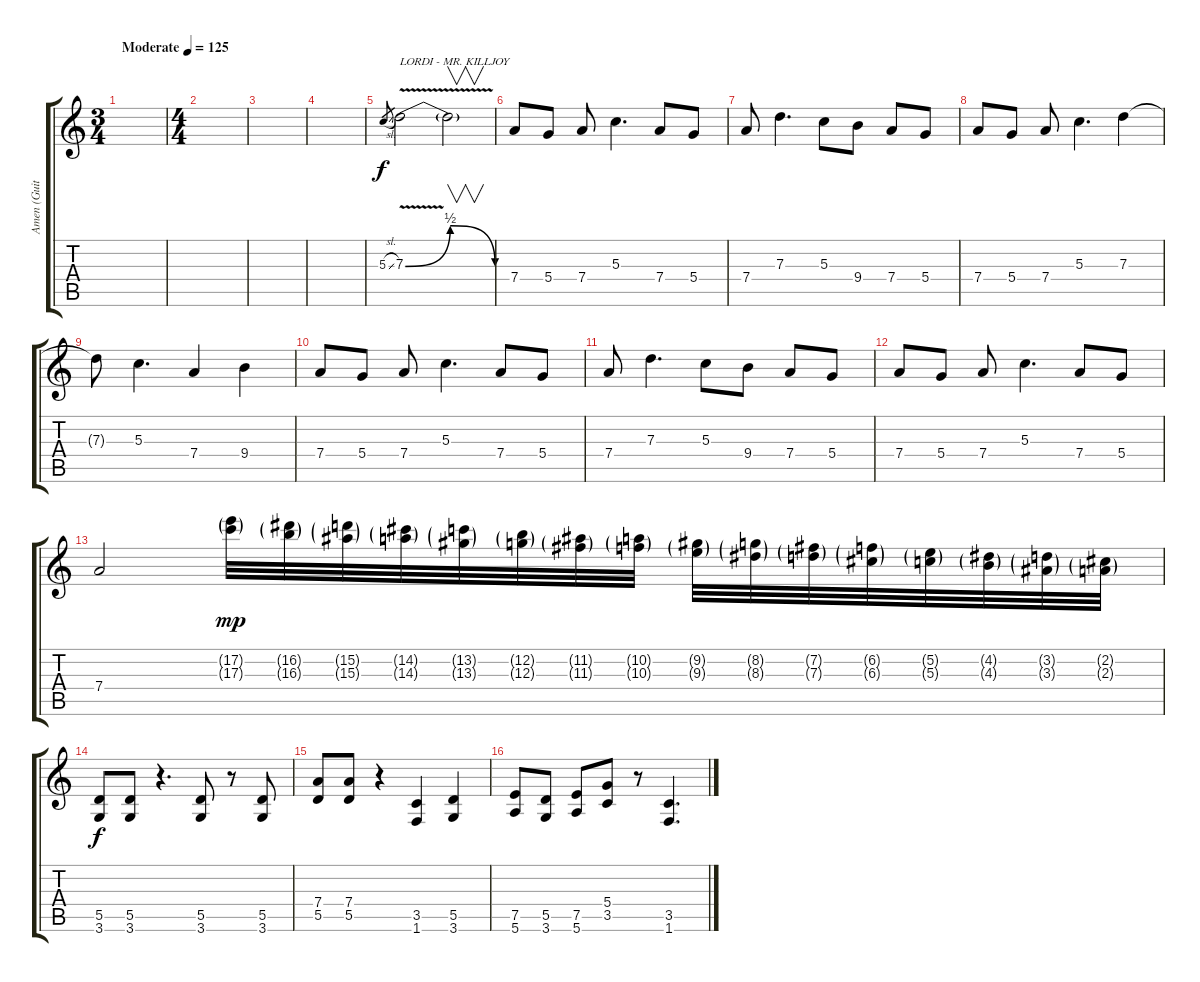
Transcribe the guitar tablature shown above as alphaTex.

\track ("Amen (Guitar)" "Amen (Guit") {instrument distortionguitar}
\staff {score tabs}
\tuning (E4 B3 G3 D3 A2 E2) {hide}
\ts (3 4)
\tempo (125 "Moderate")
\clef g2
\ks c
|
\ts (4 4)
|
|
|
5.3{sl}.8{gr} 7.3{be (bendrelease 0 0 10 2 35 2 60 0) v}.2{txt "LORDI - MR. KILLJOY"} 7.3{t}.2{v} |
7.4.8 5.4.8 7.4.8 5.3.4{d} 7.4.8 5.4.8 |
7.4.8 7.3.4{d} 5.3.8 9.4.8 7.4.8 5.4.8 |
7.4.8 5.4.8 7.4.8 5.3.4{d} 7.3.4 |
7.3{t}.8 5.3.4{d} 7.4.4 9.4.4 |
7.4.8 5.4.8 7.4.8 5.3.4{d} 7.4.8 5.4.8 |
7.4.8 7.3.4{d} 5.3.8 9.4.8 7.4.8 5.4.8 |
7.4.8 5.4.8 7.4.8 5.3.4{d} 7.4.8 5.4.8 |
7.4.2 (17.2{g} 17.3{g}).32{dy mp instrument guitarharmonics} (16.2{g} 16.3{g}).32 (15.2{g} 15.3{g}).32 (14.2{g} 14.3{g}).32 (13.2{g} 13.3{g}).32 (12.2{g} 12.3{g}).32 (11.2{g} 11.3{g}).32 (10.2{g} 10.3{g}).32 (9.2{g} 9.3{g}).32 (8.2{g} 8.3{g}).32 (7.2{g} 7.3{g}).32 (6.2{g} 6.3{g}).32 (5.2{g} 5.3{g}).32 (4.2{g} 4.3{g}).32 (3.2{g} 3.3{g}).32 (2.2{g} 2.3{g}).32 |
(5.5 3.6).8{dy f instrument distortionguitar} (5.5 3.6).8 r.4{d} (5.5 3.6).8 r.8 (5.5 3.6).8 |
(7.4 5.5).8 (7.4 5.5).8 r.4 (3.5 1.6).4 (5.5 3.6).4 |
(7.5 5.6).8 (5.5 3.6).8 (7.5 5.6).8 (5.4 3.5).8 r.8 (3.5 1.6).4{d}
